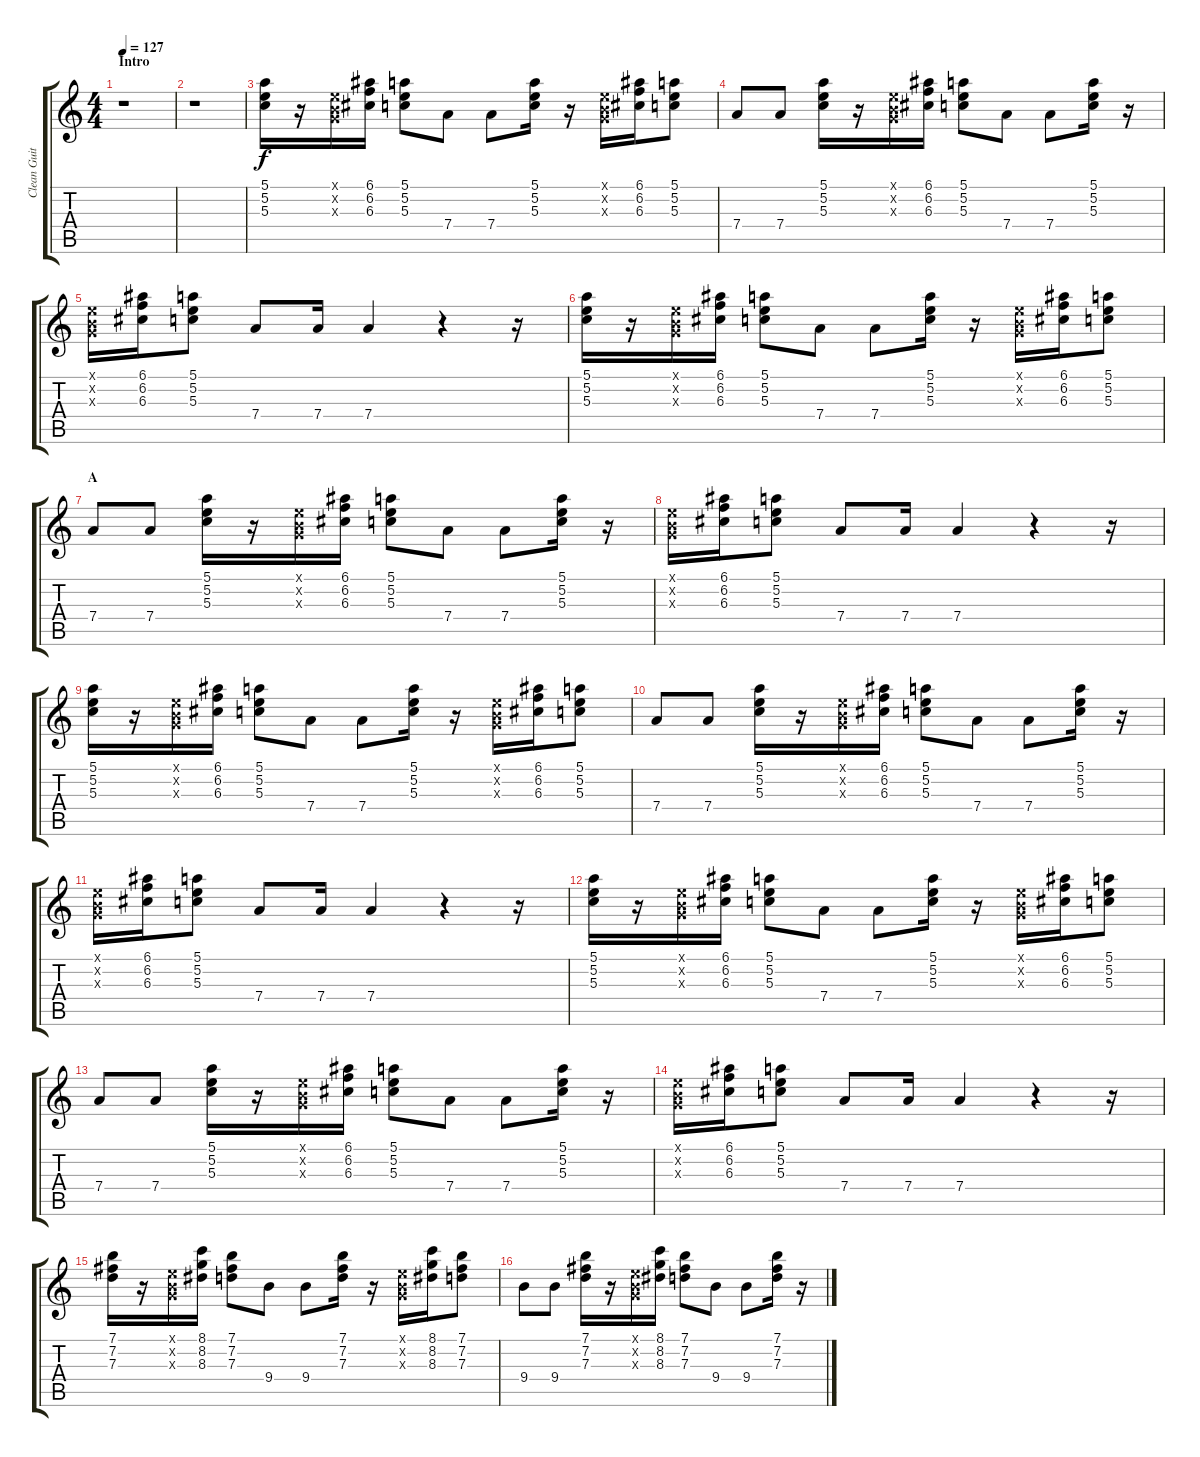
\track ("Clean Guitar" "Clean Guit") {instrument electricguitarclean}
\staff {score tabs}
\tuning (E4 B3 G3 D3 A2 E2) {hide}
\ts (4 4)
\section ("" "Intro")
\tempo 127
\clef g2
\ks c
r.1{dy f instrument electricguitarclean} |
r.1 |
(5.1 5.2 5.3).16 r.16 (0.1{x} 0.2{x} 0.3{x}).16 (6.1 6.2 6.3).16 (5.1 5.2 5.3).8 7.4.8 7.4.8 (5.1 5.2 5.3).16 r.16 (0.1{x} 0.2{x} 0.3{x}).16 (6.1 6.2 6.3).16 (5.1 5.2 5.3).8 |
7.4.8 7.4.8 (5.1 5.2 5.3).16 r.16 (0.1{x} 0.2{x} 0.3{x}).16 (6.1 6.2 6.3).16 (5.1 5.2 5.3).8 7.4.8 7.4.8 (5.1 5.2 5.3).16 r.16 |
(0.1{x} 0.2{x} 0.3{x}).16 (6.1 6.2 6.3).16 (5.1 5.2 5.3).8 7.4.8 7.4.16 7.4.4 r.4 r.16 |
(5.1 5.2 5.3).16 r.16 (0.1{x} 0.2{x} 0.3{x}).16 (6.1 6.2 6.3).16 (5.1 5.2 5.3).8 7.4.8 7.4.8 (5.1 5.2 5.3).16 r.16 (0.1{x} 0.2{x} 0.3{x}).16 (6.1 6.2 6.3).16 (5.1 5.2 5.3).8 |
\section ("" "A")
7.4.8 7.4.8 (5.1 5.2 5.3).16 r.16 (0.1{x} 0.2{x} 0.3{x}).16 (6.1 6.2 6.3).16 (5.1 5.2 5.3).8 7.4.8 7.4.8 (5.1 5.2 5.3).16 r.16 |
(0.1{x} 0.2{x} 0.3{x}).16 (6.1 6.2 6.3).16 (5.1 5.2 5.3).8 7.4.8 7.4.16 7.4.4 r.4 r.16 |
(5.1 5.2 5.3).16 r.16 (0.1{x} 0.2{x} 0.3{x}).16 (6.1 6.2 6.3).16 (5.1 5.2 5.3).8 7.4.8 7.4.8 (5.1 5.2 5.3).16 r.16 (0.1{x} 0.2{x} 0.3{x}).16 (6.1 6.2 6.3).16 (5.1 5.2 5.3).8 |
7.4.8 7.4.8 (5.1 5.2 5.3).16 r.16 (0.1{x} 0.2{x} 0.3{x}).16 (6.1 6.2 6.3).16 (5.1 5.2 5.3).8 7.4.8 7.4.8 (5.1 5.2 5.3).16 r.16 |
(0.1{x} 0.2{x} 0.3{x}).16 (6.1 6.2 6.3).16 (5.1 5.2 5.3).8 7.4.8 7.4.16 7.4.4 r.4 r.16 |
(5.1 5.2 5.3).16 r.16 (0.1{x} 0.2{x} 0.3{x}).16 (6.1 6.2 6.3).16 (5.1 5.2 5.3).8 7.4.8 7.4.8 (5.1 5.2 5.3).16 r.16 (0.1{x} 0.2{x} 0.3{x}).16 (6.1 6.2 6.3).16 (5.1 5.2 5.3).8 |
7.4.8 7.4.8 (5.1 5.2 5.3).16 r.16 (0.1{x} 0.2{x} 0.3{x}).16 (6.1 6.2 6.3).16 (5.1 5.2 5.3).8 7.4.8 7.4.8 (5.1 5.2 5.3).16 r.16 |
(0.1{x} 0.2{x} 0.3{x}).16 (6.1 6.2 6.3).16 (5.1 5.2 5.3).8 7.4.8 7.4.16 7.4.4 r.4 r.16 |
(7.1 7.2 7.3).16 r.16 (0.1{x} 0.2{x} 0.3{x}).16 (8.1 8.2 8.3).16 (7.1 7.2 7.3).8 9.4.8 9.4.8 (7.1 7.2 7.3).16 r.16 (0.1{x} 0.2{x} 0.3{x}).16 (8.1 8.2 8.3).16 (7.1 7.2 7.3).8 |
9.4.8 9.4.8 (7.1 7.2 7.3).16 r.16 (0.1{x} 0.2{x} 0.3{x}).16 (8.1 8.2 8.3).16 (7.1 7.2 7.3).8 9.4.8 9.4.8 (7.1 7.2 7.3).16 r.16
